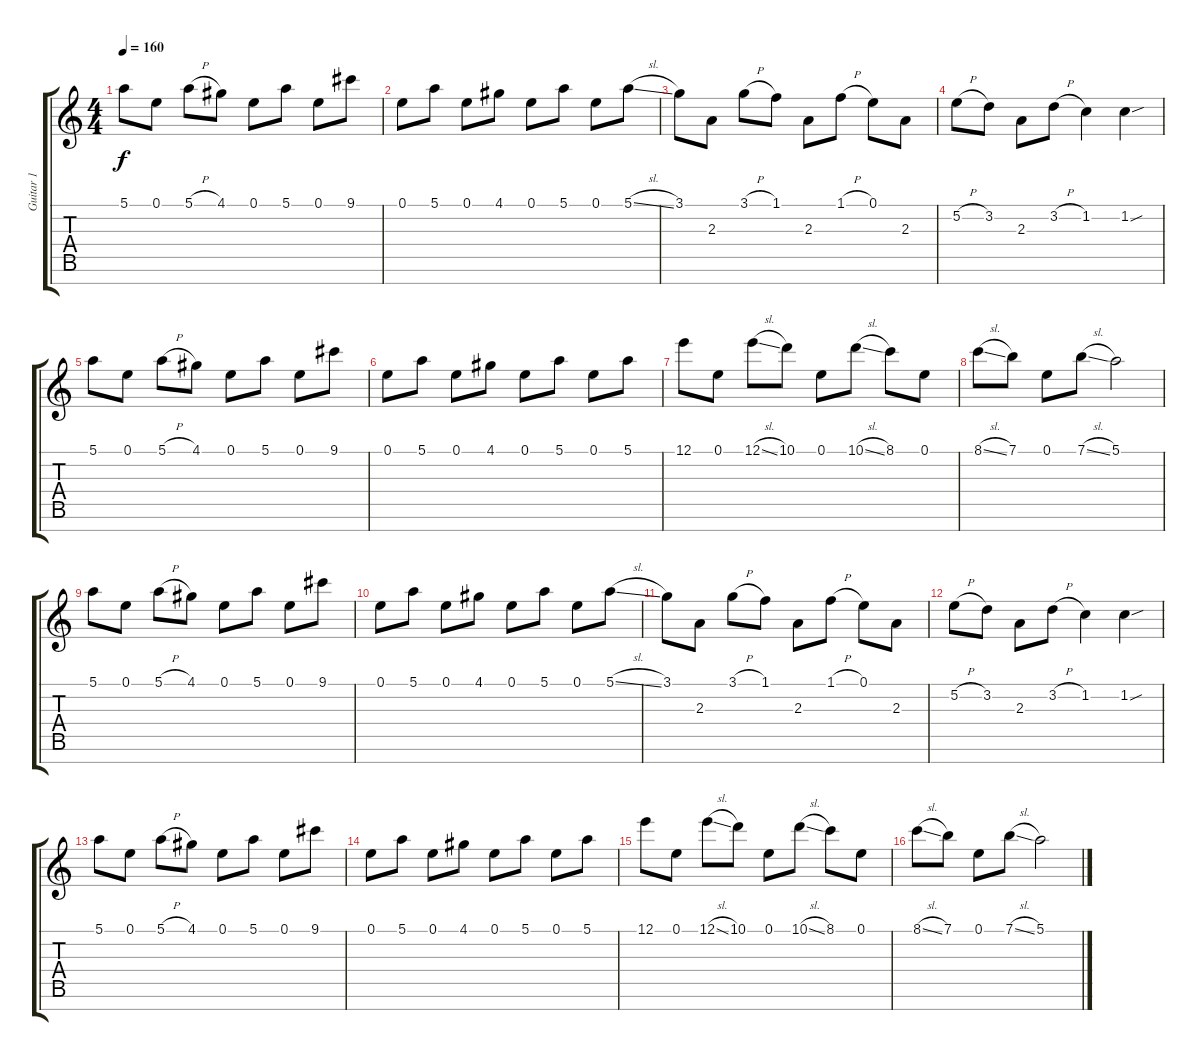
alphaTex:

\track ("Guitar 1" "Guitar 1") {instrument distortionguitar}
\staff {score tabs}
\tuning (E4 B3 G3 D3 A2 E2 B1) {hide}
\ts (4 4)
\section ("" "")
\tempo 160
\clef g2
\ks c
5.1.8{dy f} 0.1.8 5.1{h}.8 4.1.8 0.1.8 5.1.8 0.1.8 9.1.8 |
0.1.8 5.1.8 0.1.8 4.1.8 0.1.8 5.1.8 0.1.8 5.1{sl}.8 |
3.1.8 2.3.8 3.1{h}.8 1.1.8 2.3.8 1.1{h}.8 0.1.8 2.3.8 |
5.2{h}.8 3.2.8 2.3.8 3.2{h}.8 1.2.4 1.2{sou}.4 |
5.1.8 0.1.8 5.1{h}.8 4.1.8 0.1.8 5.1.8 0.1.8 9.1.8 |
0.1.8 5.1.8 0.1.8 4.1.8 0.1.8 5.1.8 0.1.8 5.1.8 |
12.1.8 0.1.8 12.1{sl}.8 10.1.8 0.1.8 10.1{sl}.8 8.1.8 0.1.8 |
8.1{sl}.8 7.1.8 0.1.8 7.1{sl}.8 5.1.2 |
5.1.8 0.1.8 5.1{h}.8 4.1.8 0.1.8 5.1.8 0.1.8 9.1.8 |
0.1.8 5.1.8 0.1.8 4.1.8 0.1.8 5.1.8 0.1.8 5.1{sl}.8 |
3.1.8 2.3.8 3.1{h}.8 1.1.8 2.3.8 1.1{h}.8 0.1.8 2.3.8 |
5.2{h}.8 3.2.8 2.3.8 3.2{h}.8 1.2.4 1.2{sou}.4 |
5.1.8 0.1.8 5.1{h}.8 4.1.8 0.1.8 5.1.8 0.1.8 9.1.8 |
0.1.8 5.1.8 0.1.8 4.1.8 0.1.8 5.1.8 0.1.8 5.1.8 |
12.1.8 0.1.8 12.1{sl}.8 10.1.8 0.1.8 10.1{sl}.8 8.1.8 0.1.8 |
8.1{sl}.8 7.1.8 0.1.8 7.1{sl}.8 5.1.2
